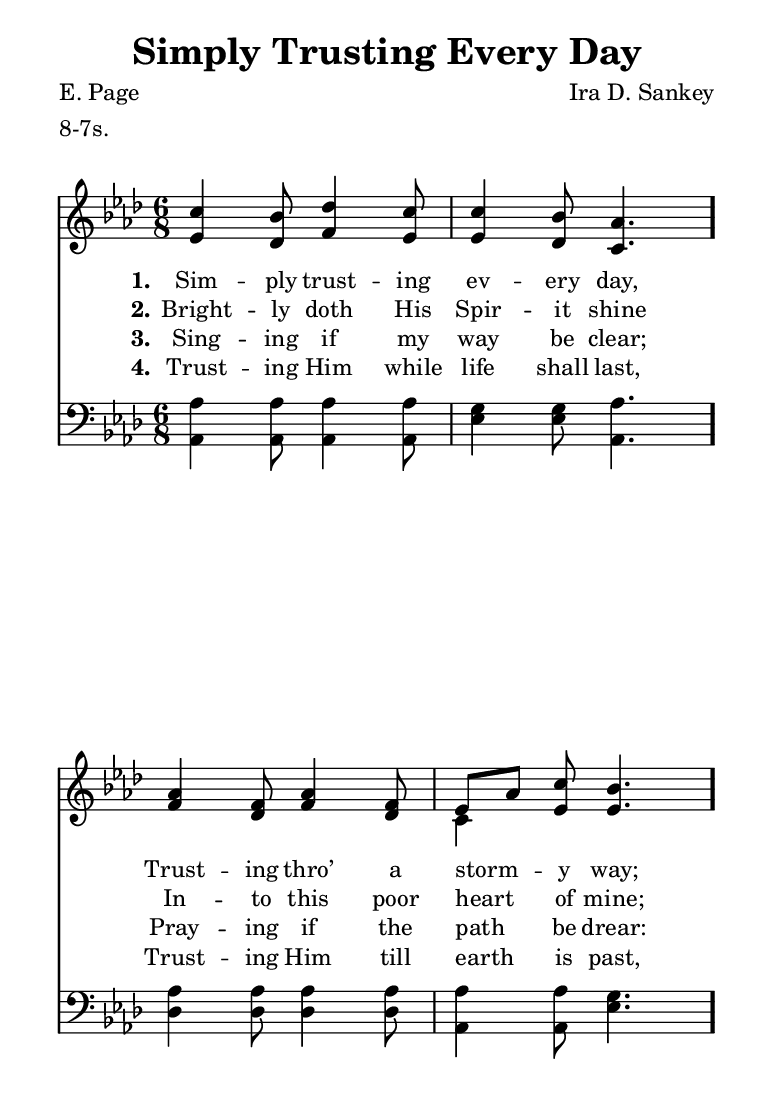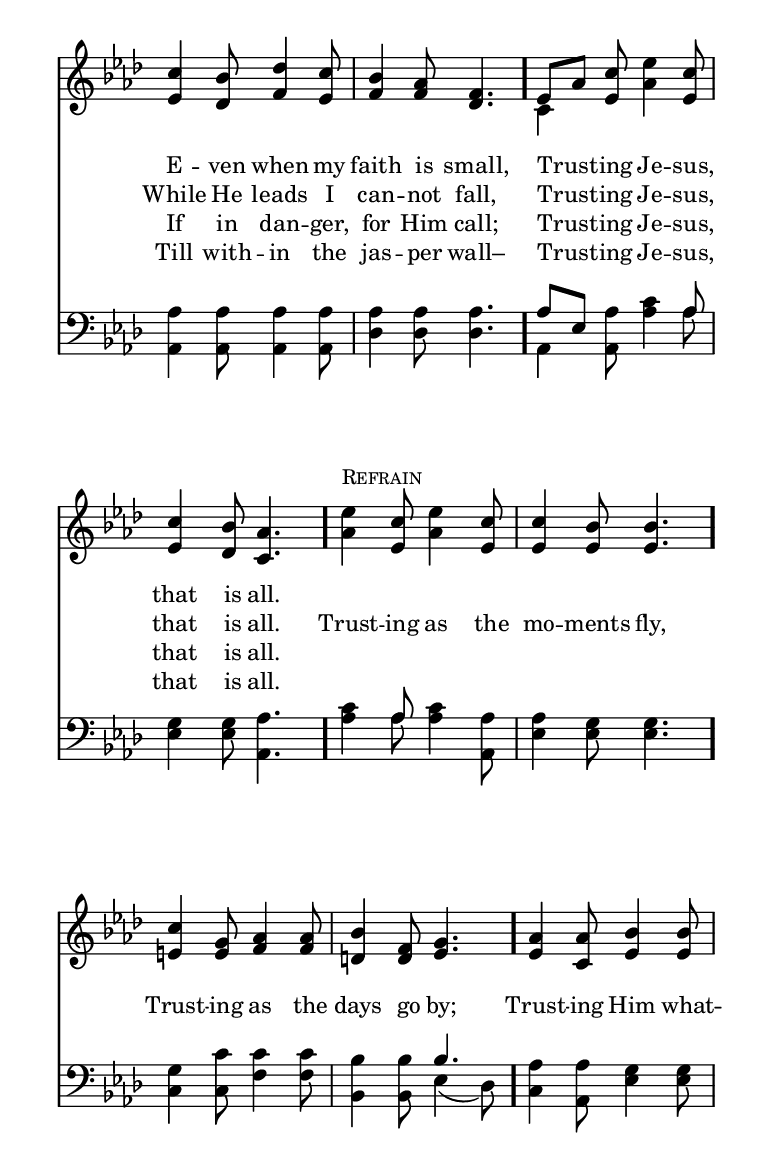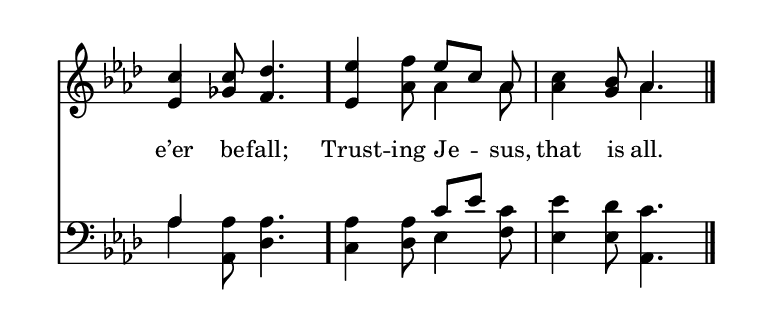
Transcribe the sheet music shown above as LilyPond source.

\include "common/global.ily"
\paper {
  \include "common/paper.ily"
  system-count = #(cond (is-eogsized 4) (#t #f))
}

\header{
  hymnnumber = "192"
  title = "Simply Trusting Every Day"
  tunename = ""
  meter = "8-7s."
  poet = "E. Page"
  composer = "Ira D. Sankey"
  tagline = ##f
}

global = {
  \include "common/overrides.ily"
  \override Staff.TimeSignature.style = #'numbered
  \time 6/8
  \override Score.MetronomeMark.transparent = ##t % hide all fermata changes too
  \tempo 8=130
  \key aes \major
  \autoBeamOff
}

patternA = { c4 bes8 des4 c8 | c4 bes8 aes4. }
patternB = { c4 bes8 des4 c8 | c8[ c8] bes8 aes4. }
patternC = { c8[ c8] bes8 des4 c8 | c4 bes8 aes4. }
patternD = { c4 bes8 des4 c8 | c4 bes8 aes4( c8) }
patternE = { c4 bes8 c8[ c] c8 | c4 bes8 aes4. }

notesSoprano = {
\global
\relative c'' {

  c4 bes8 des4 c8 | c4 bes8 aes4.
  \changePitch \patternB { aes f aes f | ees aes c bes }
  \changePitch \patternA { c bes des c | bes aes f }
  \changePitch \patternC { ees aes c ees c | c bes aes }

  << s^\markup { \small \caps "Refrain" }
  { \changePitch \patternA { ees' c ees c c bes bes } } >>
  \changePitch \patternA { c g aes aes | bes f g }
  \changePitch \patternA { aes aes bes bes | c c des }
  \changePitch \patternE { ees f ees c aes | c bes aes }

  \bar "|."

}
}

notesAlto = {
\global
\relative e' {

  \changePitch \patternA { ees des f ees | ees des c }
  \changePitch \patternA { f des f des | c ees ees }
  \changePitch \patternA { ees des f ees | f f des }
  \changePitch \patternA { c ees aes ees | ees des c }

  \changePitch \patternA { aes' ees aes ees | ees ees ees }
  \changePitch \patternA { e e f f | d d ees }
  \changePitch \patternA { ees c ees ees | ees ges f }
  \changePitch \patternA { ees aes aes aes | aes g aes }

}
}

notesTenor = {
\global
\relative a {

  \changePitch \patternA { aes aes aes aes | g g aes }
  \changePitch \patternA { aes aes aes aes | aes aes g }
  \changePitch \patternA { aes aes aes aes | aes aes aes }
  \changePitch \patternC { aes ees aes c aes | g g aes }

  \changePitch \patternA { c aes c aes | aes g g }
  \changePitch \patternA { g c c c | bes bes bes }
  \changePitch \patternA { aes aes g g | aes aes aes }
  \changePitch \patternE { aes aes c ees c | ees des c }

}
}

notesBass = {
\global
\relative f, {

  \changePitch \patternA { aes aes aes aes | ees' ees aes, }
  \changePitch \patternA { des des des des | aes aes ees' }
  \changePitch \patternA { aes, aes aes aes | des des des }
  \changePitch \patternA { aes aes aes' aes | ees ees aes, }

  \changePitch \patternA { aes' aes aes aes, | ees' ees ees }
  \changePitch \patternD { c c f f | bes, bes ees des }
  \changePitch \patternA { c aes ees' ees | aes aes, des }
  \changePitch \patternA { c des ees f | ees ees aes, }

}
}

Refrain = \lyricmode {

Trust -- ing as the mo -- ments fly, \bar "."
Trust -- ing as the days go by; \bar "."
Trust -- ing Him what -- e’er be -- fall; \bar "."
Trust -- ing Je -- sus, that is all. \bar "."

}

wordsA = \lyricmode {
\set stanza = "1."

Sim -- ply trust -- ing ev -- ery day, \bar "."
Trust -- ing thro’ a storm -- y way; \bar "."
E -- ven when my faith is small, \bar "."
Trust -- ing Je -- sus, that is all. \bar "."

}

wordsB = \lyricmode {
\set stanza = "2."

Bright -- ly doth His Spir -- it shine
In -- to this poor heart of mine;
While He leads I can -- not fall,
Trust -- ing Je -- sus, that is all.

\Refrain

}

wordsC = \lyricmode {
\set stanza = "3."

Sing -- ing if my way be clear;
Pray -- ing if the path be drear:
If in dan -- ger, for Him call;
Trust -- ing Je -- sus, that is all.

}

wordsD = \lyricmode {
\set stanza = "4."

Trust -- ing Him while life shall last,
Trust -- ing Him till earth is past,
Till with -- in the jas -- per wall–
Trust -- ing Je -- sus, that is all.

}

\score {
  \context ChoirStaff <<
    \context Staff = upper <<
      \set Staff.autoBeaming = ##f
      \set ChoirStaff.systemStartDelimiter = #'SystemStartBar
      \set ChoirStaff.printPartCombineTexts = ##f
      \partcombine #'(2 . 9) \notesSoprano \notesAlto
      \context NullVoice = sopranos { \voiceOne << \notesSoprano >> }
      \context Lyrics = one   \lyricsto sopranos \wordsA
      \context Lyrics = two   \lyricsto sopranos \wordsB
      \context Lyrics = three \lyricsto sopranos \wordsC
      \context Lyrics = four  \lyricsto sopranos \wordsD
    >>
    \context Staff = men <<
      \set Staff.autoBeaming = ##f
      \clef bass
      \set ChoirStaff.printPartCombineTexts = ##f
      \partcombine #'(2 . 9) \notesTenor \notesBass
    >>
  >>
  \layout {
    \include "common/layout.ily"
  }
  \midi{
    \include "common/midi.ily"
  }
}

\version "2.19.49"  % necessary for upgrading to future LilyPond versions.

% vi:set et ts=2 sw=2 ai nocindent syntax=lilypond:
